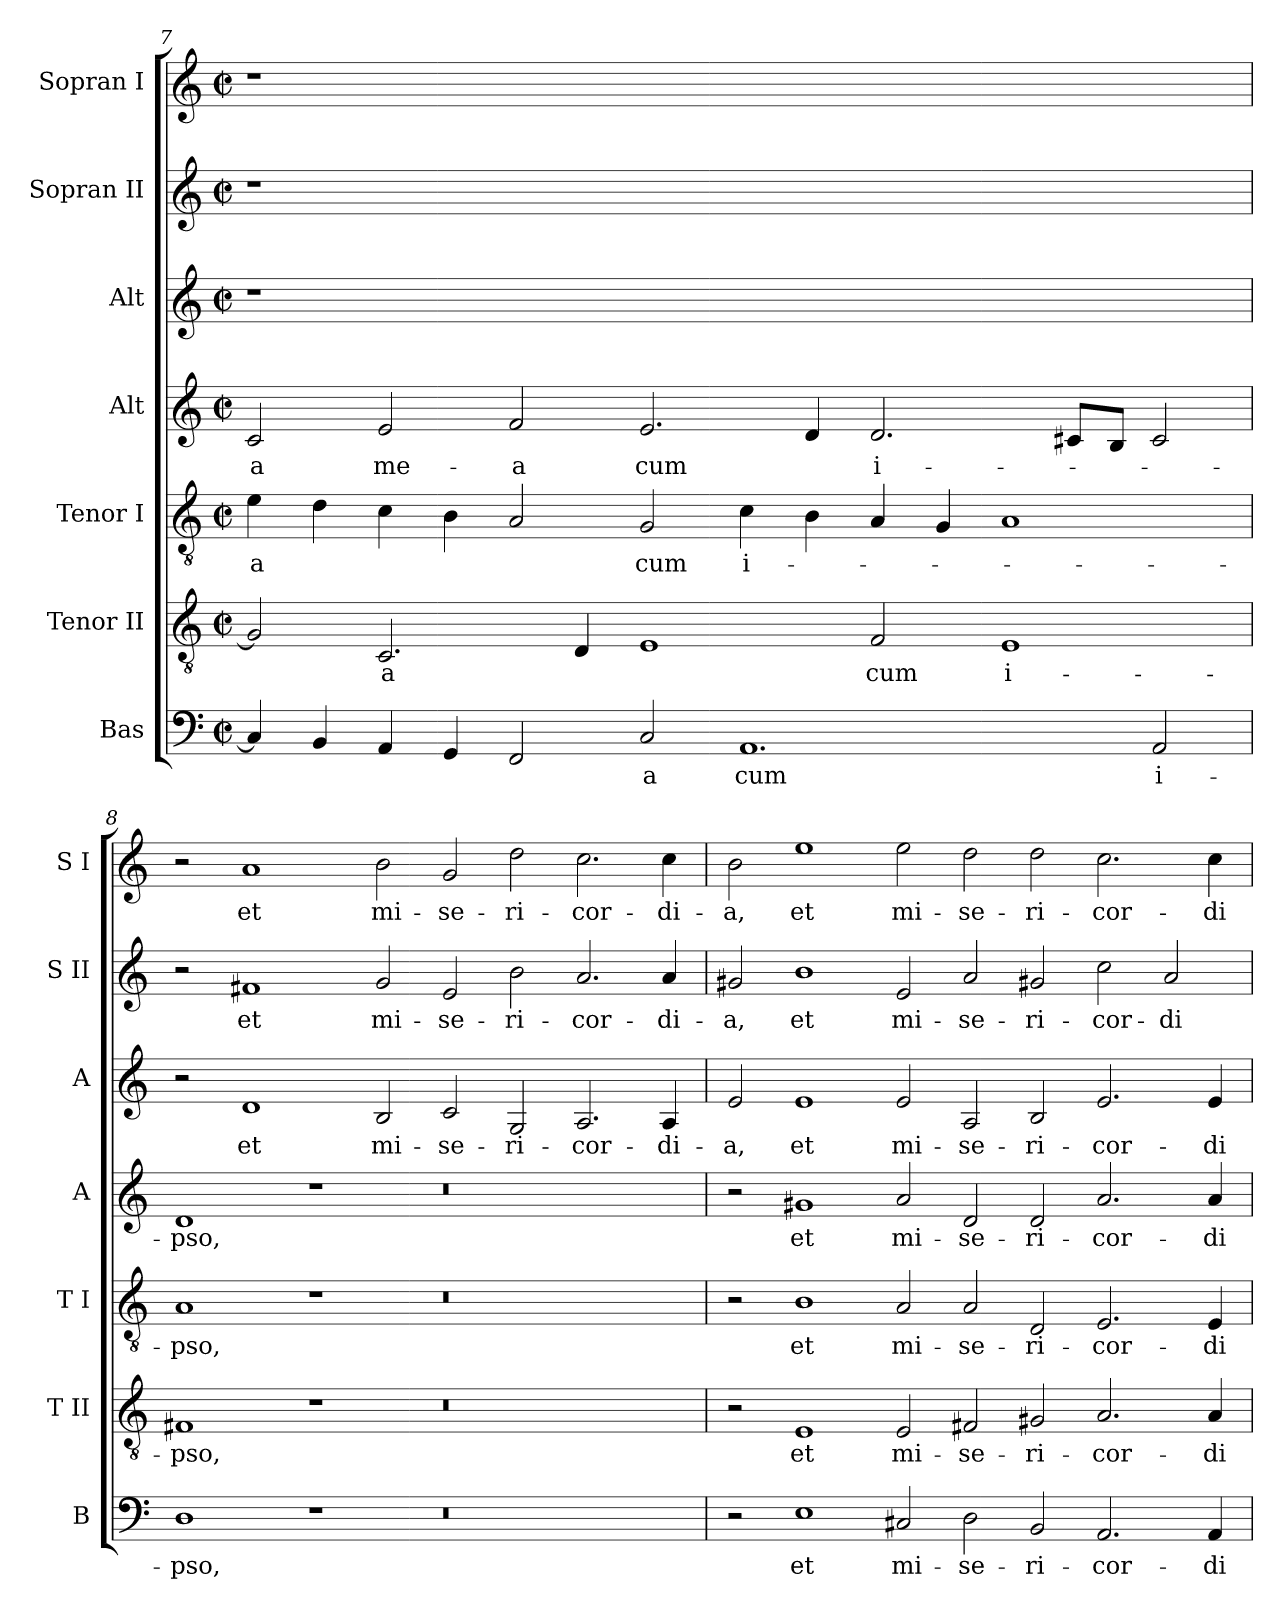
**kern	**text	**kern	**text	**kern	**text	**kern	**text	**kern	**text	**kern	**text	**kern	**text
*part7	*part7	*part6	*part6	*part5	*part5	*part4	*part4	*part3	*part3	*part2	*part2	*part1	*part1
*staff7	*staff7	*staff6	*staff6	*staff5	*staff5	*staff4	*staff4	*staff3	*staff3	*staff2	*staff2	*staff1	*staff1
*I"Bas	*	*I"Tenor II	*	*I"Tenor I	*	*I"Alt	*	*I"Alt	*	*I"Sopran II	*	*I"Sopran I	*
*I'B	*	*I'T II	*	*I'T I	*	*I'A	*	*I'A	*	*I'S II	*	*I'S I	*
!!LO:LB:g=z
*clefF4	*	*clefGv2	*	*clefGv2	*	*clefG2	*	*clefG2	*	*clefG2	*	*clefG2	*
*k[]	*	*k[]	*	*k[]	*	*k[]	*	*k[]	*	*k[]	*	*k[]	*
*C:	*	*C:	*	*C:	*	*C:	*	*C:	*	*C:	*	*C:	*
*M2/2	*	*M2/2	*	*M2/2	*	*M2/2	*	*M2/2	*	*M2/2	*	*M2/2	*
*met(c|)	*	*met(c|)	*	*met(c|)	*	*met(c|)	*	*met(c|)	*	*met(c|)	*	*met(c|)	*
=7	=7	=7	=7	=7	=7	=7	=7	=7	=7	=7	=7	=7	=7
!	!	!	!	!	!LO:LY:b	!	!LO:LY:b	!	!	!	!	!	!
4C/]	.	2G/]	.	4e\	-a	2c/	-a	1r	.	1r	.	1r	.
4BB/	.	.	.	4d\	.	.	.	.	.	.	.	.	.
!	!	!	!LO:LY:b	!	!	!	!LO:LY:b	!	!	!	!	!	!
4AA/	.	2.C/	-a	4c\	.	2e/	me-	.	.	.	.	.	.
4GG/	.	.	.	4B\	.	.	.	.	.	.	.	.	.
!	!	!	!	!	!	!	!LO:LY:b	!	!	!	!	!	!
2FF/	.	.	.	2A/	.	2f/	-a	0.ryy	.	0.ryy	.	0.ryy	.
.	.	4D/	.	.	.	.	.	.	.	.	.	.	.
!	!LO:LY:b	!	!	!	!LO:LY:b	!	!LO:LY:b	!	!	!	!	!	!
2C/	-a	1E	.	2G/	cum	2.e/	cum	.	.	.	.	.	.
!	!LO:LY:b	!	!	!	!LO:LY:b	!	!	!	!	!	!	!	!
1.AA	cum	.	.	4c\	i-	.	.	.	.	.	.	.	.
.	.	.	.	4B\	.	4d/	.	.	.	.	.	.	.
!	!	!	!LO:LY:b	!	!	!	!LO:LY:b	!	!	!	!	!	!
.	.	2F/	cum	4A/	.	2.d/	i-	.	.	.	.	.	.
.	.	.	.	4G/	.	.	.	.	.	.	.	.	.
!	!	!	!LO:LY:b	!	!	!	!	!	!	!	!	!	!
.	.	1E	i-	1A	.	.	.	.	.	.	.	.	.
.	.	.	.	.	.	8c#X/L	.	.	.	.	.	.	.
.	.	.	.	.	.	8B/J	.	.	.	.	.	.	.
!	!LO:LY:b	!	!	!	!	!	!	!	!	!	!	!	!
2AA/	i-	.	.	.	.	2c#/	.	.	.	.	.	.	.
=8	=8	=8	=8	=8	=8	=8	=8	=8	=8	=8	=8	=8	=8
!	!LO:LY:b	!	!LO:LY:b	!	!LO:LY:b	!	!LO:LY:b	!	!	!	!	!	!
1D	-pso,	1F#X	-pso,	1A	-pso,	1d	-pso,	2r	.	2r	.	2r	.
!	!	!	!	!	!	!	!	!	!LO:LY:b	!	!LO:LY:b	!	!LO:LY:b
.	.	.	.	.	.	.	.	1d	et	1f#X	et	1a	et
1r	.	1r	.	1r	.	1r	.	.	.	.	.	.	.
!	!	!	!	!	!	!	!	!	!LO:LY:b	!	!LO:LY:b	!	!LO:LY:b
.	.	.	.	.	.	.	.	2B/	mi-	2g/	mi-	2b\	mi-
!	!	!	!	!	!	!	!	!	!LO:LY:b	!	!LO:LY:b	!	!LO:LY:b
0r	.	0r	.	0r	.	0r	.	2c/	-se-	2e/	-se-	2g/	-se-
!	!	!	!	!	!	!	!	!	!LO:LY:b	!	!LO:LY:b	!	!LO:LY:b
.	.	.	.	.	.	.	.	2G/	-ri-	2b\	-ri-	2dd\	-ri-
!	!	!	!	!	!	!	!	!	!LO:LY:b	!	!LO:LY:b	!	!LO:LY:b
.	.	.	.	.	.	.	.	2.A/	-cor-	2.a/	-cor-	2.cc\	-cor-
!	!	!	!	!	!	!	!	!	!LO:LY:b	!	!LO:LY:b	!	!LO:LY:b
.	.	.	.	.	.	.	.	4A/	-di-	4a/	-di-	4cc\	-di-
=9	=9	=9	=9	=9	=9	=9	=9	=9	=9	=9	=9	=9	=9
!	!	!	!	!	!	!	!	!	!LO:LY:b	!	!LO:LY:b	!	!LO:LY:b
2r	.	2r	.	2r	.	2r	.	2e/	-a,	2g#X/	-a,	2b\	-a,
!	!LO:LY:b	!	!LO:LY:b	!	!LO:LY:b	!	!LO:LY:b	!	!LO:LY:b	!	!LO:LY:b	!	!LO:LY:b
1E	et	1E	et	1B	et	1g#X	et	1e	et	1b	et	1ee	et
!	!LO:LY:b	!	!LO:LY:b	!	!LO:LY:b	!	!LO:LY:b	!	!LO:LY:b	!	!LO:LY:b	!	!LO:LY:b
2C#X/	mi-	2E/	mi-	2A/	mi-	2a/	mi-	2e/	mi-	2e/	mi-	2ee\	mi-
!	!LO:LY:b	!	!LO:LY:b	!	!LO:LY:b	!	!LO:LY:b	!	!LO:LY:b	!	!LO:LY:b	!	!LO:LY:b
2D\	-se-	2F#X/	-se-	2A/	-se-	2d/	-se-	2A/	-se-	2a/	-se-	2dd\	-se-
!	!LO:LY:b	!	!LO:LY:b	!	!LO:LY:b	!	!LO:LY:b	!	!LO:LY:b	!	!LO:LY:b	!	!LO:LY:b
2BB/	-ri-	2G#X/	-ri-	2D/	-ri-	2d/	-ri-	2B/	-ri-	2g#X/	-ri-	2dd\	-ri-
!	!LO:LY:b	!	!LO:LY:b	!	!LO:LY:b	!	!LO:LY:b	!	!LO:LY:b	!	!LO:LY:b	!	!LO:LY:b
2.AA/	-cor-	2.A/	-cor-	2.E/	-cor-	2.a/	-cor-	2.e/	-cor-	2cc\	-cor-	2.cc\	-cor-
!	!	!	!	!	!	!	!	!	!	!	!LO:LY:b	!	!
.	.	.	.	.	.	.	.	.	.	2a/	-di-	.	.
!	!LO:LY:b	!	!LO:LY:b	!	!LO:LY:b	!	!LO:LY:b	!	!LO:LY:b	!	!	!	!LO:LY:b
4AA/	-di-	4A/	-di-	4E/	-di-	4a/	-di-	4e/	-di-	.	.	4cc\	-di-
=	=	=	=	=	=	=	=	=	=	=	=	=	=
*-	*-	*-	*-	*-	*-	*-	*-	*-	*-	*-	*-	*-	*-
